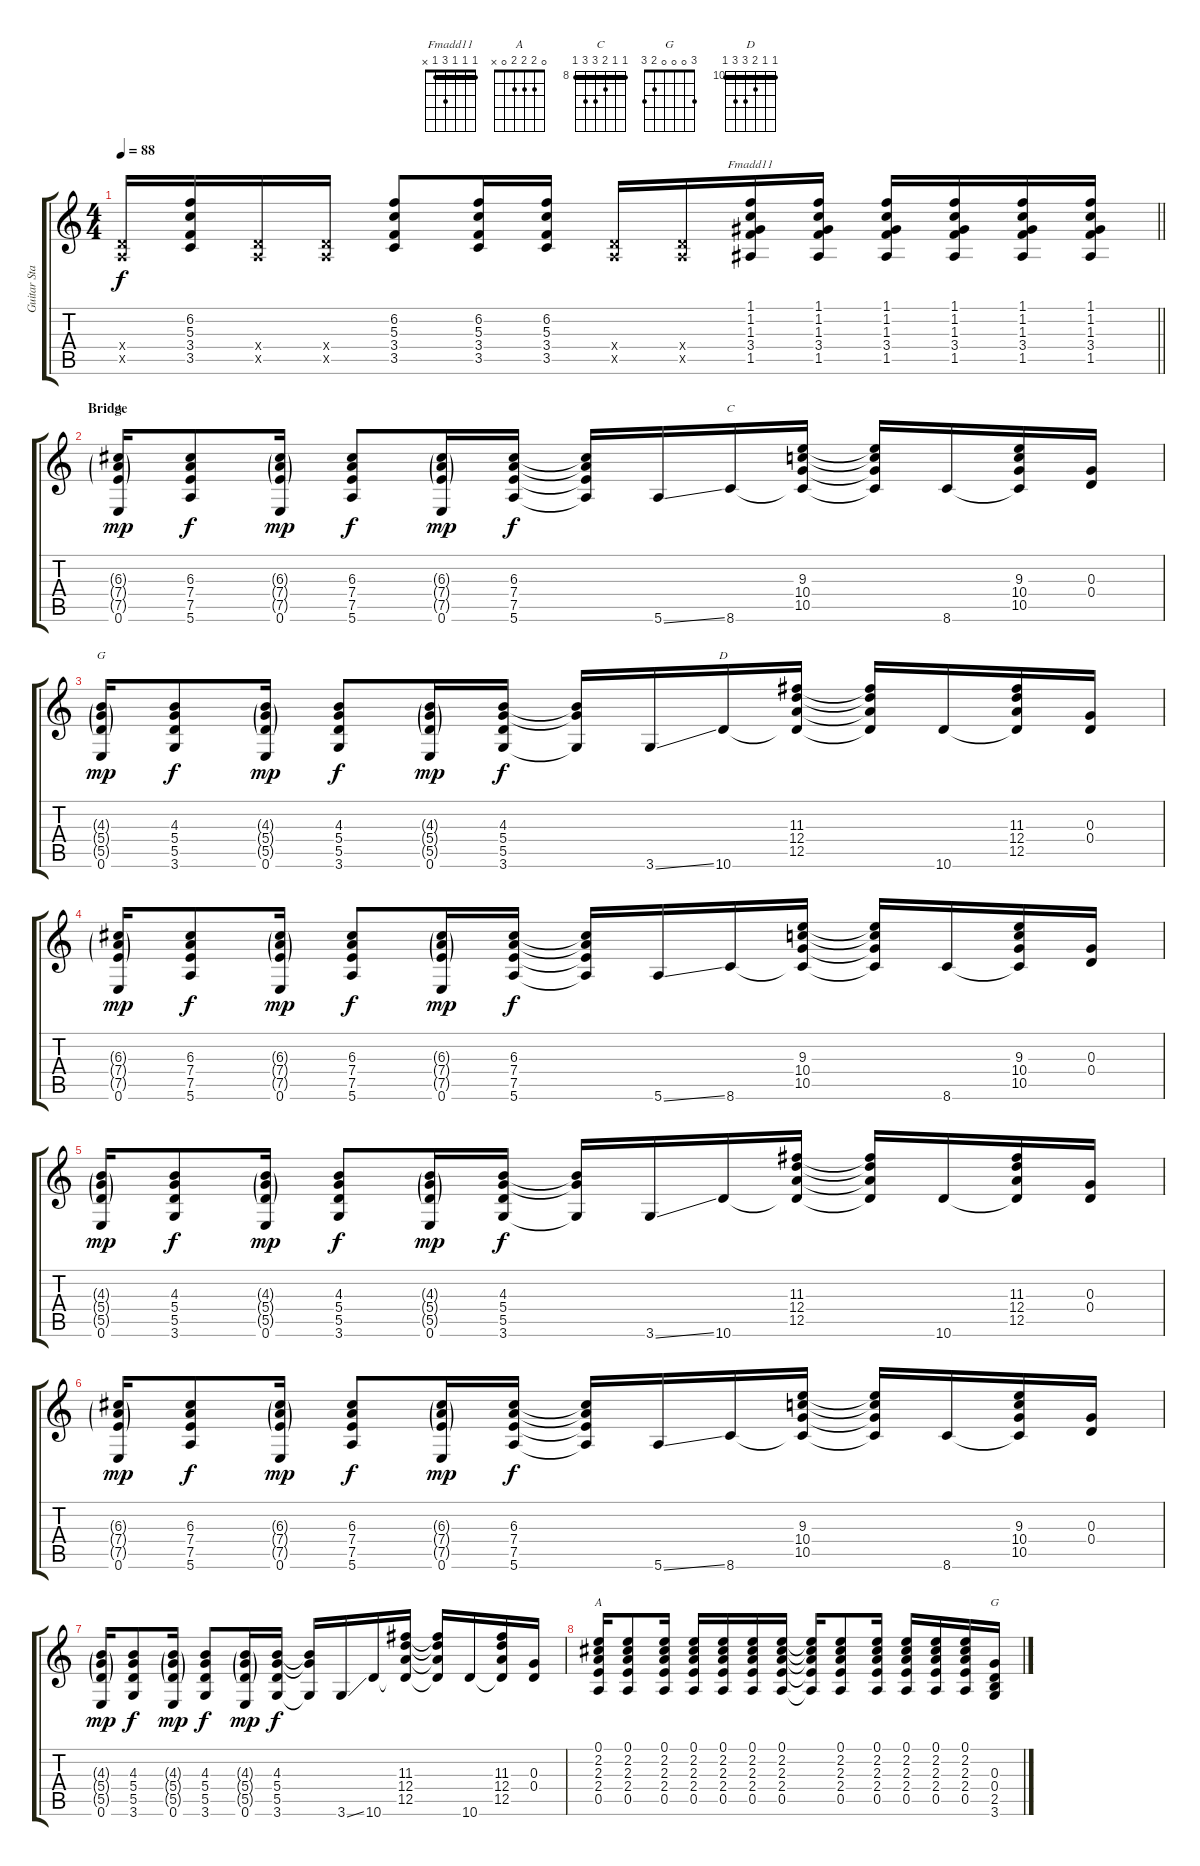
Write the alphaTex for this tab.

\track ("Guitar Standard Tuning" "Guitar Sta") {instrument electricguitarjazz}
\staff {score tabs}
\tuning (E4 B3 G3 D3 A2 E2) {hide}
\chord ("Fmadd11" 1 1 1 3 1 x) {barre 1}
\chord ("A" 5 5 6 7 7 5) {firstfret 5 barre 5}
\chord ("C" 8 8 9 10 10 8) {firstfret 8 barre 8}
\chord ("G" 3 3 4 5 5 3) {barre 3}
\chord ("D" 10 10 11 12 12 10) {firstfret 10 barre 10}
\chord ("A" 0 2 2 2 0 x)
\chord ("G" 3 0 0 0 2 3)
\ts (4 4)
\tempo 88
\clef g2
\barLineRight lightlight
\ks c
(0.4{x} 0.5{x}).16{dy f} (6.2 5.3 3.4 3.5).16 (0.4{x} 0.5{x}).16 (0.4{x} 0.5{x}).16 (6.2 5.3 3.4 3.5).8 (6.2 5.3 3.4 3.5).16 (6.2 5.3 3.4 3.5).16 (0.4{x} 0.5{x}).16 (0.4{x} 0.5{x}).16 (1.1 1.2 1.3 3.4 1.5).16{ch "Fmadd11"} (1.1 1.2 1.3 3.4 1.5).16 (1.1 1.2 1.3 3.4 1.5).16 (1.1 1.2 1.3 3.4 1.5).16 (1.1 1.2 1.3 3.4 1.5).16 (1.1 1.2 1.3 3.4 1.5).16 |
\section ("" "Bridge")
(6.3{g} 7.4{g} 7.5{g} 0.6).16{ch "A" dy mp} (6.3 7.4 7.5 5.6).8{dy f} (6.3{g} 7.4{g} 7.5{g} 0.6).16{dy mp} (6.3 7.4 7.5 5.6).8{dy f} (6.3{g} 7.4{g} 7.5{g} 0.6).16{dy mp} (6.3 7.4 7.5 5.6).16{dy f} (6.3{t} 7.4{t} 7.5{t} 5.6{t}).16 5.6{ss}.16 8.6.16{ch "C"} (9.3 10.4 10.5 8.6{t}).16 (9.3{t} 10.4{t} 10.5{t} 8.6{t}).16 8.6.16 (9.3 10.4 10.5 8.6{t}).16 (0.3 0.4).16 |
(4.3{g} 5.4{g} 5.5{g} 0.6).16{ch "G" dy mp} (4.3 5.4 5.5 3.6).8{dy f} (4.3{g} 5.4{g} 5.5{g} 0.6).16{dy mp} (4.3 5.4 5.5 3.6).8{dy f} (4.3{g} 5.4{g} 5.5{g} 0.6).16{dy mp} (4.3 5.4 5.5 3.6).16{dy f} (4.3{t} 5.4{t} 3.6{t}).16 3.6{ss}.16 10.6.16{ch "D"} (11.3 12.4 12.5 10.6{t}).16 (11.3{t} 12.4{t} 12.5{t} 10.6{t}).16 10.6.16 (11.3 12.4 12.5 10.6{t}).16 (0.3 0.4).16 |
(6.3{g} 7.4{g} 7.5{g} 0.6).16{dy mp} (6.3 7.4 7.5 5.6).8{dy f} (6.3{g} 7.4{g} 7.5{g} 0.6).16{dy mp} (6.3 7.4 7.5 5.6).8{dy f} (6.3{g} 7.4{g} 7.5{g} 0.6).16{dy mp} (6.3 7.4 7.5 5.6).16{dy f} (6.3{t} 7.4{t} 7.5{t} 5.6{t}).16 5.6{ss}.16 8.6.16 (9.3 10.4 10.5 8.6{t}).16 (9.3{t} 10.4{t} 10.5{t} 8.6{t}).16 8.6.16 (9.3 10.4 10.5 8.6{t}).16 (0.3 0.4).16 |
(4.3{g} 5.4{g} 5.5{g} 0.6).16{dy mp} (4.3 5.4 5.5 3.6).8{dy f} (4.3{g} 5.4{g} 5.5{g} 0.6).16{dy mp} (4.3 5.4 5.5 3.6).8{dy f} (4.3{g} 5.4{g} 5.5{g} 0.6).16{dy mp} (4.3 5.4 5.5 3.6).16{dy f} (4.3{t} 5.4{t} 3.6{t}).16 3.6{ss}.16 10.6.16 (11.3 12.4 12.5 10.6{t}).16 (11.3{t} 12.4{t} 12.5{t} 10.6{t}).16 10.6.16 (11.3 12.4 12.5 10.6{t}).16 (0.3 0.4).16 |
(6.3{g} 7.4{g} 7.5{g} 0.6).16{dy mp} (6.3 7.4 7.5 5.6).8{dy f} (6.3{g} 7.4{g} 7.5{g} 0.6).16{dy mp} (6.3 7.4 7.5 5.6).8{dy f} (6.3{g} 7.4{g} 7.5{g} 0.6).16{dy mp} (6.3 7.4 7.5 5.6).16{dy f} (6.3{t} 7.4{t} 7.5{t} 5.6{t}).16 5.6{ss}.16 8.6.16 (9.3 10.4 10.5 8.6{t}).16 (9.3{t} 10.4{t} 10.5{t} 8.6{t}).16 8.6.16 (9.3 10.4 10.5 8.6{t}).16 (0.3 0.4).16 |
(4.3{g} 5.4{g} 5.5{g} 0.6).16{dy mp} (4.3 5.4 5.5 3.6).8{dy f} (4.3{g} 5.4{g} 5.5{g} 0.6).16{dy mp} (4.3 5.4 5.5 3.6).8{dy f} (4.3{g} 5.4{g} 5.5{g} 0.6).16{dy mp} (4.3 5.4 5.5 3.6).16{dy f} (4.3{t} 5.4{t} 3.6{t}).16 3.6{ss}.16 10.6.16 (11.3 12.4 12.5 10.6{t}).16 (11.3{t} 12.4{t} 12.5{t} 10.6{t}).16 10.6.16 (11.3 12.4 12.5 10.6{t}).16 (0.3 0.4).16 |
(0.1 2.2 2.3 2.4 0.5).16{ch "A"} (0.1 2.2 2.3 2.4 0.5).8 (0.1 2.2 2.3 2.4 0.5).16 (0.1 2.2 2.3 2.4 0.5).16 (0.1 2.2 2.3 2.4 0.5).16 (0.1 2.2 2.3 2.4 0.5).16 (0.1 2.2 2.3 2.4 0.5).16 (0.1{t} 2.2{t} 2.3{t} 2.4{t} 0.5{t}).16 (0.1 2.2 2.3 2.4 0.5).8 (0.1 2.2 2.3 2.4 0.5).16 (0.1 2.2 2.3 2.4 0.5).16 (0.1 2.2 2.3 2.4 0.5).16 (0.1 2.2 2.3 2.4 0.5).16 (0.3 0.4 2.5 3.6).16{ch "G"}
